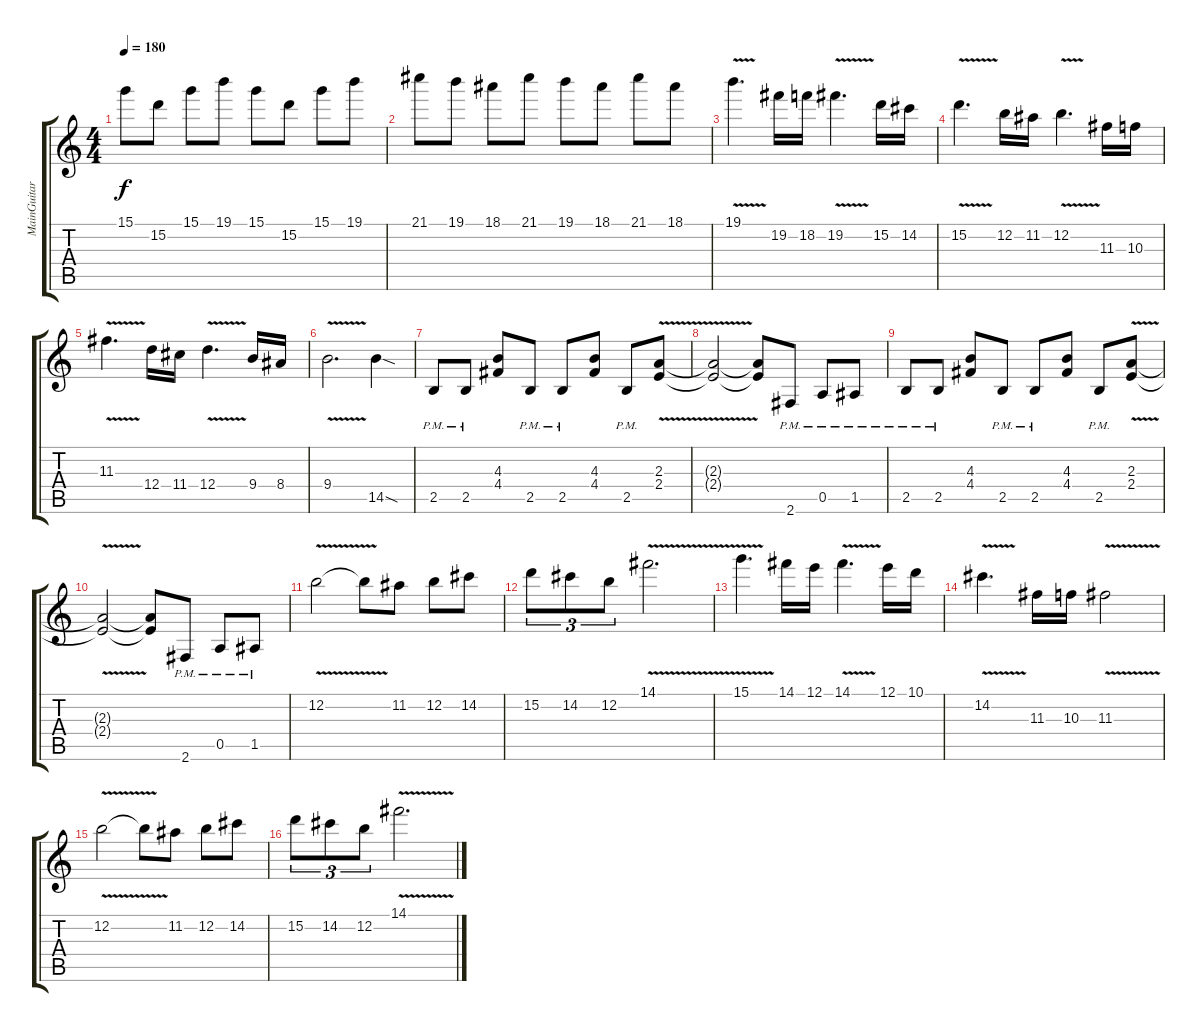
\track ("MainGuitar" "MainGuitar") {instrument distortionguitar}
\staff {score tabs}
\tuning (E4 B3 G3 D3 A2 E2) {hide}
\ts (4 4)
\tempo 180
\clef g2
\ks c
15.1.8{dy f} 15.2.8 15.1.8 19.1.8 15.1.8 15.2.8 15.1.8 19.1.8 |
21.1.8 19.1.8 18.1.8 21.1.8 19.1.8 18.1.8 21.1.8 18.1.8 |
19.1{v}.4{d} 19.2.16 18.2.16 19.2{v}.4{d} 15.2.16 14.2.16 |
15.2{v}.4{d} 12.2.16 11.2.16 12.2{v}.4{d} 11.3.16 10.3.16 |
11.3{v}.4{d} 12.4.16 11.4.16 12.4{v}.4{d} 9.4.16 8.4.16 |
9.4{v}.2{d} 14.5{sod}.4 |
2.5{pm}.8 2.5{pm}.8 (4.3 4.4).8 2.5{pm}.8 2.5{pm}.8 (4.3 4.4).8 2.5{pm}.8 (2.3{v} 2.4).8 |
(2.3{t} 2.4{t}).2 (2.3{t} 2.4{t}).8 2.6{pm}.8 0.5{pm}.8 1.5{pm}.8 |
2.5{pm}.8 2.5{pm}.8 (4.3 4.4).8 2.5{pm}.8 2.5{pm}.8 (4.3 4.4).8 2.5{pm}.8 (2.3{v} 2.4).8 |
(2.3{t} 2.4{t}).2 (2.3{t} 2.4{t}).8 2.6{pm}.8 0.5{pm}.8 1.5{pm}.8 |
12.2{v}.2 12.2{t}.8 11.2.8 12.2.8 14.2.8 |
15.2.8{tu (3 2)} 14.2.8{tu (3 2)} 12.2.8{tu (3 2)} 14.1{v}.2{d} |
15.1{v}.4{d} 14.1.16 12.1.16 14.1{v}.4{d} 12.1.16 10.1.16 |
14.2{v}.4{d} 11.3.16 10.3.16 11.3{v}.2 |
12.2{v}.2 12.2{t}.8 11.2.8 12.2.8 14.2.8 |
15.2.8{tu (3 2)} 14.2.8{tu (3 2)} 12.2.8{tu (3 2)} 14.1{v}.2{d}
